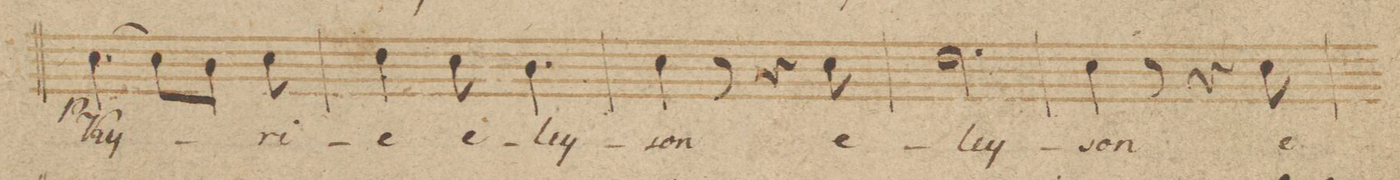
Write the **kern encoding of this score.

**kern	**text	**dynam
*I"Canto	*	*
*clefC1	*	*
*k[b-]	*	*
*M6/8	*	*
[4.a\	Ky-	p
8a\L]	.	.
8g\J	.	.
8a\	-ri-	.
=63	=63	=63
4b-\	-e	.
8a\	e-	.
4.g\	-ley-	.
=64	=64	=64
4a\	-son	.
8r	.	.
4r	.	.
8a\	e-	.
=65	=65	=65
*2\right	*	*
2.b-\	-ley-	.
=66	=66	=66
4a\	-son	.
8r	.	.
4r	.	.
8a\	e-	.
=67	=67	=67
*-	*-	*-
